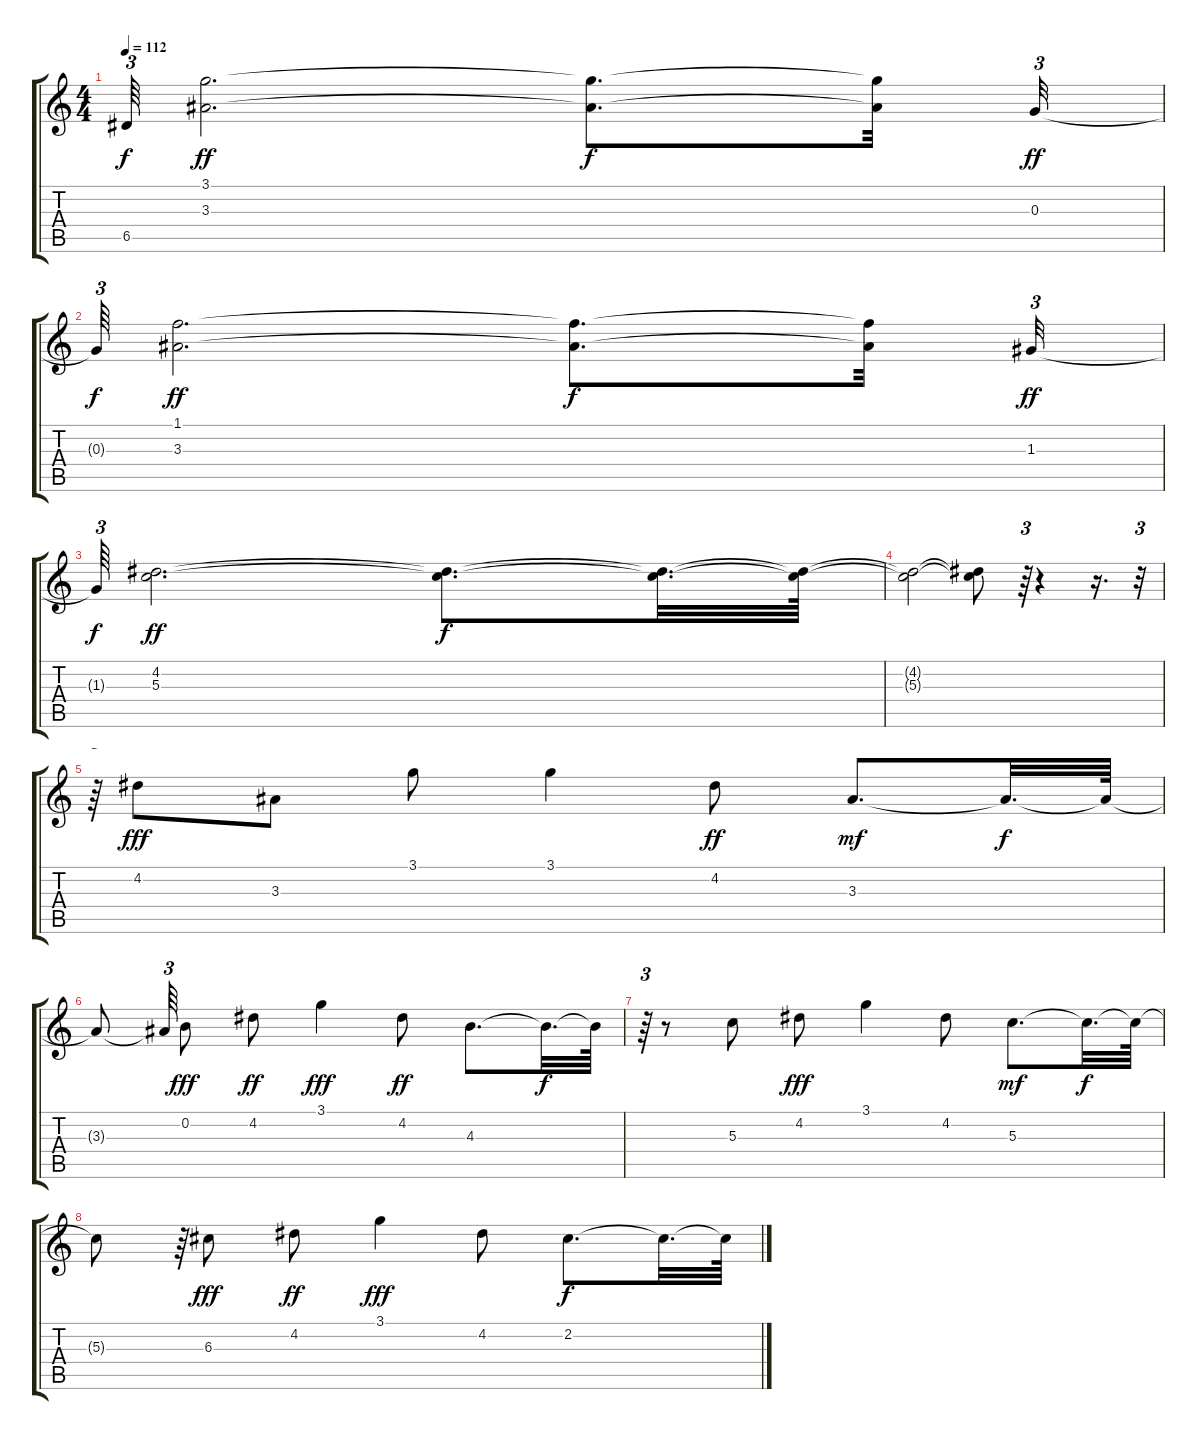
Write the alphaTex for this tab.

\track "" {instrument electricguitarclean}
\staff {score tabs}
\tuning (E4 B3 G3 D3 A2 E2) {hide}
\ts (4 4)
\tempo 112
\clef g2
\ks c
6.5{t}.64{tu (3 2) dy f} (3.1 3.3).2{d dy ff} (3.1{t} 3.3{t}).8{d dy f} (3.1{t} 3.3{t}).32 0.3.32{tu (3 2) dy ff} |
0.3{t}.64{tu (3 2) dy f} (1.1 3.3).2{d dy ff} (1.1{t} 3.3{t}).8{d dy f} (1.1{t} 3.3{t}).32 1.3.32{tu (3 2) dy ff} |
1.3{t}.64{tu (3 2) dy f} (4.2 5.3).2{d dy ff} (4.2{t} 5.3{t}).8{d dy f} (4.2{t} 5.3{t}).32{d} (4.2{t} 5.3{t}).64 |
(4.2{t} 5.3{t}).2 (4.2{t} 5.3{t}).8 r.64{tu (3 2)} r.4 r.16{d} r.32{tu (3 2)} |
r.64{tu (3 2)} 4.2.8{dy fff} 3.3.8 3.1.8 3.1.4 4.2.8{dy ff} 3.3.8{d dy mf} 3.3{t}.32{d dy f} 3.3{t}.64 |
3.3{t}.8 3.3{t}.64{tu (3 2)} 0.2.8{dy fff} 4.2.8{dy ff} 3.1.4{dy fff} 4.2.8{dy ff} 4.3.8{d} 4.3{t}.32{d dy f} 4.3{t}.64 |
r.64{tu (3 2)} r.8 5.3.8 4.2.8{dy fff} 3.1.4 4.2.8 5.3.8{d dy mf} 5.3{t}.32{d dy f} 5.3{t}.64 |
5.3{t}.8 r.64{tu (3 2)} 6.3.8{dy fff} 4.2.8{dy ff} 3.1.4{dy fff} 4.2.8 2.2.8{d dy f} 2.2{t}.32{d} 2.2{t}.64
